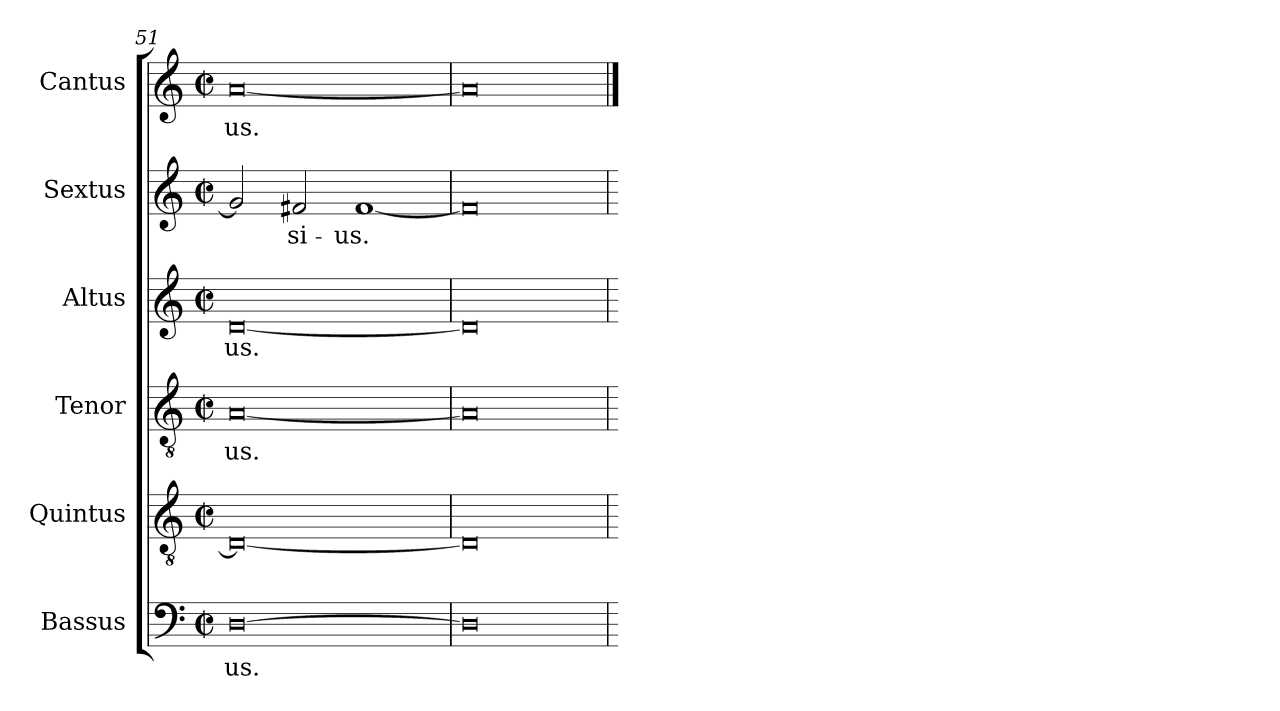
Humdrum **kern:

**kern	**text	**kern	**kern	**text	**kern	**text	**kern	**text	**kern	**text
*part6	*part6	*part5	*part4	*part4	*part3	*part3	*part2	*part2	*part1	*part1
*staff6	*staff6	*staff5	*staff4	*staff4	*staff3	*staff3	*staff2	*staff2	*staff1	*staff1
*I"Bassus	*	*I"Quintus	*I"Tenor	*	*I"Altus	*	*I"Sextus	*	*I"Cantus	*
*clefF4	*	*clefGv2	*clefGv2	*	*clefG2	*	*clefG2	*	*clefG2	*
*	*	*k[]	*	*	*	*	*	*	*	*
*	*	*C:	*	*	*	*	*	*	*	*
*M2/2	*	*M2/2	*M2/2	*	*M2/2	*	*M2/2	*	*M2/2	*
*met(c|)	*	*met(c|)	*met(c|)	*	*met(c|)	*	*met(c|)	*	*met(c|)	*
=51	=51	=51	=51	=51	=51	=51	=51	=51	=51	=51
!	!LO:LY:b:cj	!	!	!LO:LY:b:cj	!	!LO:LY:b:cj	!	!	!	!LO:LY:b:cj
[>0D	us.	0D_<	[<0A	us.	[<0d	-us.	2g/]	.	[<0a	-us.
!	!	!	!	!	!	!	!	!LO:LY:b:cj	!	!
.	.	.	.	.	.	.	2f#X/	-si-	.	.
!	!	!	!	!	!	!	!	!LO:LY:b:cj	!	!
.	.	.	.	.	.	.	[<1f#	-us.	.	.
=52	=52	=52	=52	=52	=52	=52	=52	=52	=52	=52
0D]	.	0D]	0A]	.	0d]	.	0f#]	.	0a]	.
=	==	=	=	==	=	==	=	==	==	==
*-	*-	*-	*-	*-	*-	*-	*-	*-	*-	*-
